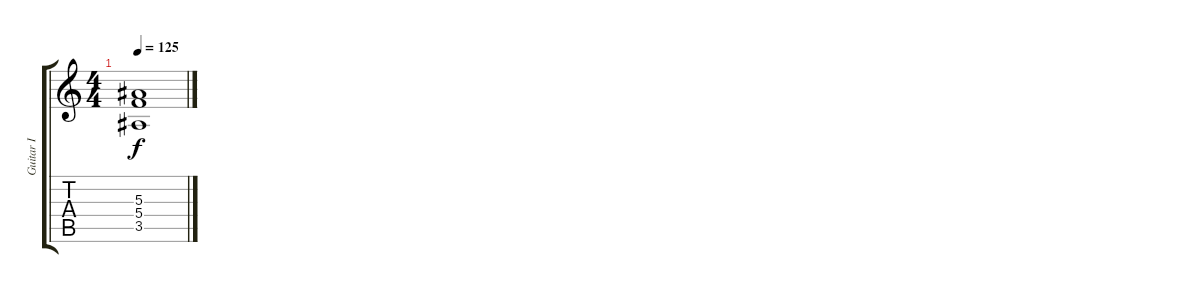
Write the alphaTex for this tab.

\track ("Guitar I" "Guitar I") {instrument distortionguitar}
\staff {score tabs}
\tuning (D4 A3 F3 C3 G2 D2) {hide}
\ts (4 4)
\tempo 125
\clef g2
\ks c
(5.3 5.4 3.5).1{dy f}
